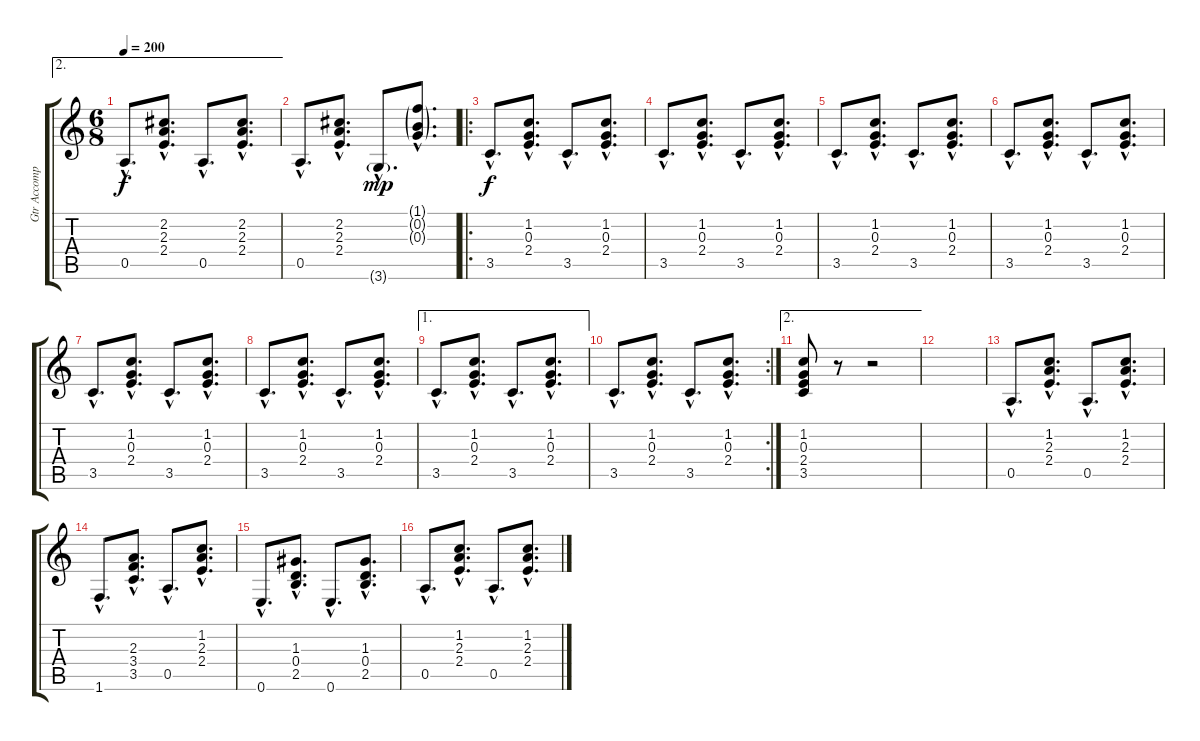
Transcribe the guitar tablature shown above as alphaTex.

\track ("Gtr Accomp" "Gtr Accomp") {instrument acousticguitarnylon}
\staff {score tabs}
\tuning (E4 B3 G3 D3 A2 E2) {hide}
\ae 2
\ts (6 8)
\tempo 200
\clef g2
\ks c
0.5{hac}.8{d dy f} (2.2{hac} 2.3{hac} 2.4{hac}).8{d} 0.5{hac}.8{d} (2.2{hac} 2.3{hac} 2.4{hac}).8{d} |
0.5{hac}.8{d} (2.2{hac} 2.3{hac} 2.4{hac}).8{d} 3.6{g hac}.8{d dy mp} (1.1{g hac} 0.2{g hac} 0.3{g hac}).8{d} |
\ro
3.5{hac}.8{d dy f} (1.2{hac} 0.3{hac} 2.4{hac}).8{d} 3.5{hac}.8{d} (1.2{hac} 0.3{hac} 2.4{hac}).8{d} |
3.5{hac}.8{d} (1.2{hac} 0.3{hac} 2.4{hac}).8{d} 3.5{hac}.8{d} (1.2{hac} 0.3{hac} 2.4{hac}).8{d} |
3.5{hac}.8{d} (1.2{hac} 0.3{hac} 2.4{hac}).8{d} 3.5{hac}.8{d} (1.2{hac} 0.3{hac} 2.4{hac}).8{d} |
3.5{hac}.8{d} (1.2{hac} 0.3{hac} 2.4{hac}).8{d} 3.5{hac}.8{d} (1.2{hac} 0.3{hac} 2.4{hac}).8{d} |
3.5{hac}.8{d} (1.2{hac} 0.3{hac} 2.4{hac}).8{d} 3.5{hac}.8{d} (1.2{hac} 0.3{hac} 2.4{hac}).8{d} |
3.5{hac}.8{d} (1.2{hac} 0.3{hac} 2.4{hac}).8{d} 3.5{hac}.8{d} (1.2{hac} 0.3{hac} 2.4{hac}).8{d} |
\ae 1
3.5{hac}.8{d} (1.2{hac} 0.3{hac} 2.4{hac}).8{d} 3.5{hac}.8{d} (1.2{hac} 0.3{hac} 2.4{hac}).8{d} |
\rc 2
3.5{hac}.8{d} (1.2{hac} 0.3{hac} 2.4{hac}).8{d} 3.5{hac}.8{d} (1.2{hac} 0.3{hac} 2.4{hac}).8{d} |
\ae 2
(1.2 0.3 2.4 3.5).8 r.8 r.2 |
|
0.5{hac}.8{d} (1.2{hac} 2.3{hac} 2.4{hac}).8{d} 0.5{hac}.8{d} (1.2{hac} 2.3{hac} 2.4{hac}).8{d} |
1.6{hac}.8{d} (2.3{hac} 3.4{hac} 3.5{hac}).8{d} 0.5{hac}.8{d} (1.2{hac} 2.3{hac} 2.4{hac}).8{d} |
0.6{hac}.8{d} (1.3{hac} 0.4{hac} 2.5{hac}).8{d} 0.6{hac}.8{d} (1.3{hac} 0.4{hac} 2.5{hac}).8{d} |
0.5{hac}.8{d} (1.2{hac} 2.3{hac} 2.4{hac}).8{d} 0.5{hac}.8{d} (1.2{hac} 2.3{hac} 2.4{hac}).8{d}
